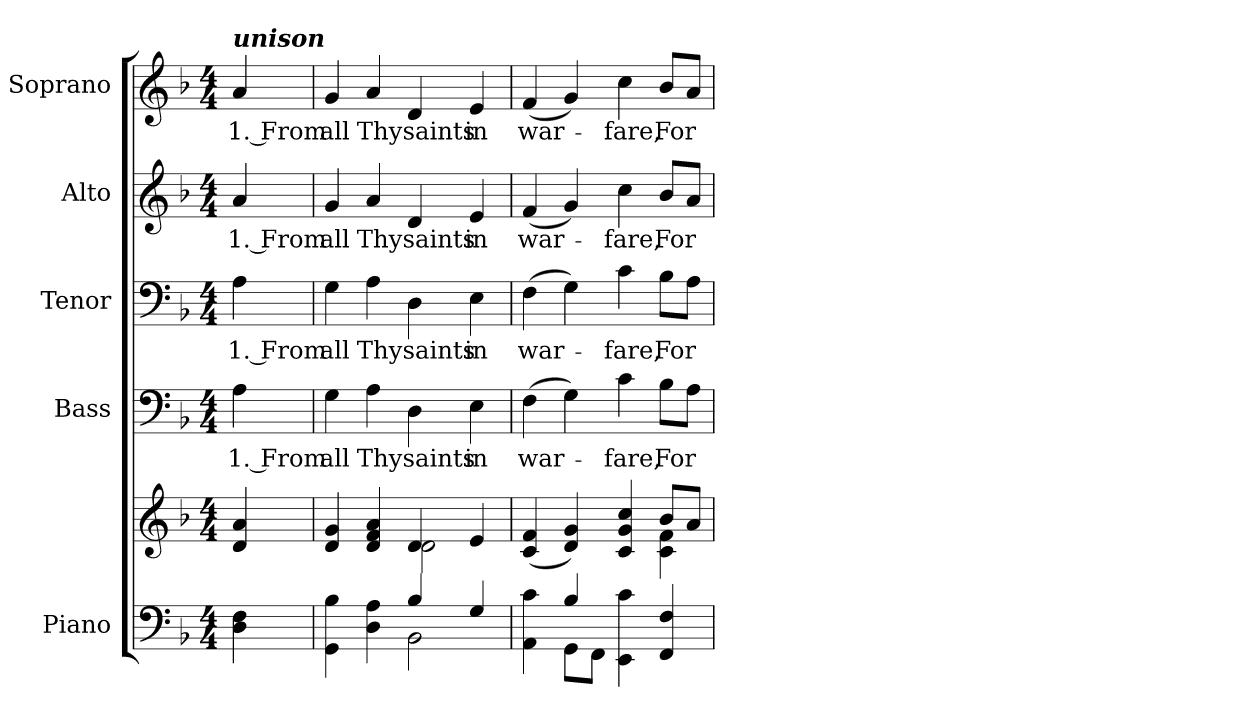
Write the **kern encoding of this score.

**kern	**kern	**kern	**text	**kern	**text	**kern	**text	**kern	**text
*part5	*part5	*part4	*part4	*part3	*part3	*part2	*part2	*part1	*part1
*staff6	*staff5	*staff4	*staff4	*staff3	*staff3	*staff2	*staff2	*staff1	*staff1
*I"Piano	*	*I"Bass	*	*I"Tenor	*	*I"Alto	*	*I"Soprano	*
*I'Pno.	*	*I'B.	*	*I'T.	*	*I'A.	*	*I'S.	*
!!LO:PB:g=z
*clefF4	*clefG2	*clefF4	*	*clefF4	*	*clefG2	*	*clefG2	*
*k[b-]	*k[b-]	*k[b-]	*	*k[b-]	*	*k[b-]	*	*k[b-]	*
*F:	*F:	*F:	*	*F:	*	*F:	*	*F:	*
*M4/4	*M4/4	*M4/4	*	*M4/4	*	*M4/4	*	*M4/4	*
*MM140	*MM140	*MM140	*	*MM140	*	*MM140	*	*MM140	*
=1	=1	=1	=1	=1	=1	=1	=1	=1	=1
!	!	!	!LO:LY:b:color=#000000	!	!	!	!	!	!
!	!	!	!	!	!LO:LY:b:color=#000000	!	!	!	!
!	!	!	!	!	!	!	!LO:LY:b:color=#000000	!	!
!	!	!	!	!	!	!	!	!LO:TX:a:Bi:t=unison	!
!	!	!	!	!	!	!	!	!	!LO:LY:b:color=#000000
4Di\ 4Fi	4di/ 4ai	4Ai\	1. From	4Ai\	1. From	4ai/	1. From	4ai/	1. From
=2	=2	=2	=2	=2	=2	=2	=2	=2	=2
*^	*^	*	*	*	*	*	*	*	*
!	!	!	!	!	!LO:LY:b:color=#000000	!	!	!	!	!	!
!	!	!	!	!	!	!	!LO:LY:b:color=#000000	!	!	!	!
!	!	!	!	!	!	!	!	!	!LO:LY:b:color=#000000	!	!
!	!	!	!	!	!	!	!	!	!	!	!LO:LY:b:color=#000000
4GGi\ 4B-i	2ryy	4di/ 4gi	2ryy	4Gi\	all	4Gi\	all	4gi/	all	4gi/	all
!	!	!	!	!	!LO:LY:b:color=#000000	!	!	!	!	!	!
!	!	!	!	!	!	!	!LO:LY:b:color=#000000	!	!	!	!
!	!	!	!	!	!	!	!	!	!LO:LY:b:color=#000000	!	!
!	!	!	!	!	!	!	!	!	!	!	!LO:LY:b:color=#000000
4Di\ 4Ai	.	4di/ 4fi 4ai	.	4Ai\	Thy	4Ai\	Thy	4ai/	Thy	4ai/	Thy
!	!	!	!	!	!LO:LY:b:color=#000000	!	!	!	!	!	!
!	!	!	!	!	!	!	!LO:LY:b:color=#000000	!	!	!	!
!	!	!	!	!	!	!	!	!	!LO:LY:b:color=#000000	!	!
!	!	!	!	!	!	!	!	!	!	!	!LO:LY:b:color=#000000
4B-i/	2BB-i\	4di/	2di\	4Di\	saints	4Di\	saints	4di/	saints	4di/	saints
!	!	!	!	!	!LO:LY:b:color=#000000	!	!	!	!	!	!
!	!	!	!	!	!	!	!LO:LY:b:color=#000000	!	!	!	!
!	!	!	!	!	!	!	!	!	!LO:LY:b:color=#000000	!	!
!	!	!	!	!	!	!	!	!	!	!	!LO:LY:b:color=#000000
4Gi/	.	4ei/	.	4Ei\	in	4Ei\	in	4ei/	in	4ei/	in
=3	=3	=3	=3	=3	=3	=3	=3	=3	=3	=3	=3
!	!	!	!	!	!LO:LY:b:color=#000000	!	!	!	!	!	!
!	!	!	!	!	!	!	!LO:LY:b:color=#000000	!	!	!	!
!	!	!	!	!	!	!	!	!	!LO:LY:b:color=#000000	!	!
!	!	!	!	!	!	!	!	!	!	!	!LO:LY:b:color=#000000
4AAi\ 4ci	4ryy	(4ci/ 4fi	2ryy	(4Fi\	war-	(4Fi\	war-	(4fi/	war-	(4fi/	war-
4B-i/	8GGi\L	4di/ 4gi)	.	4Gi\)	.	4Gi\)	.	4gi/)	.	4gi/)	.
.	8FFi\J	.	.	.	.	.	.	.	.	.	.
!	!	!	!	!	!LO:LY:b:color=#000000	!	!	!	!	!	!
!	!	!	!	!	!	!	!LO:LY:b:color=#000000	!	!	!	!
!	!	!	!	!	!	!	!	!	!LO:LY:b:color=#000000	!	!
!	!	!	!	!	!	!	!	!	!	!	!LO:LY:b:color=#000000
4EEi\ 4ci	2ryy	4ci/ 4gi 4cci	4ryy	4ci\	-fare,	4ci\	-fare,	4cci\	-fare,	4cci\	-fare,
!	!	!	!	!	!LO:LY:b:color=#000000	!	!	!	!	!	!
!	!	!	!	!	!	!	!LO:LY:b:color=#000000	!	!	!	!
!	!	!	!	!	!	!	!	!	!LO:LY:b:color=#000000	!	!
!	!	!	!	!	!	!	!	!	!	!	!LO:LY:b:color=#000000
4FFi/ 4Fi	.	8b-i/L	4ci\ 4fi	8B-i\L	For	8B-i\L	For	8b-i/L	For	8b-i/L	For
.	.	8ai/J	.	8Ai\J	.	8Ai\J	.	8ai/J	.	8ai/J	.
*v	*v	*	*	*	*	*	*	*	*	*	*
*	*v	*v	*	*	*	*	*	*	*	*
=	=	=	=	=	=	=	=	=	=
*-	*-	*-	*-	*-	*-	*-	*-	*-	*-
